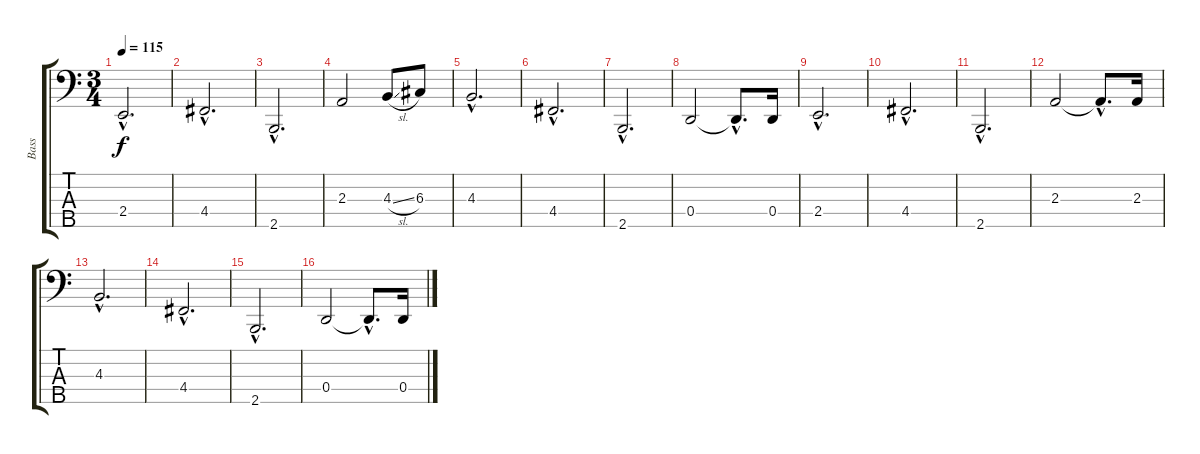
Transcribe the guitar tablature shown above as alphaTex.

\track ("Bass" "Bass") {instrument slapbass1}
\staff {score tabs}
\tuning (F2 C2 G1 D1 A0) {hide}
\ts (3 4)
\tempo 115
\clef f4
\ks c
2.4{hac}.2{d dy f} |
4.4{hac}.2{d} |
2.5{hac}.2{d} |
2.3.2 4.3{sl}.8 6.3.8 |
4.3{hac}.2{d} |
4.4{hac}.2{d} |
2.5{hac}.2{d} |
0.4.2 0.4{hac t}.8{d} 0.4.16 |
2.4{hac}.2{d} |
4.4{hac}.2{d} |
2.5{hac}.2{d} |
2.3.2 2.3{hac t}.8{d} 2.3.16 |
4.3{hac}.2{d} |
4.4{hac}.2{d} |
2.5{hac}.2{d} |
0.4.2 0.4{hac t}.8{d} 0.4.16
